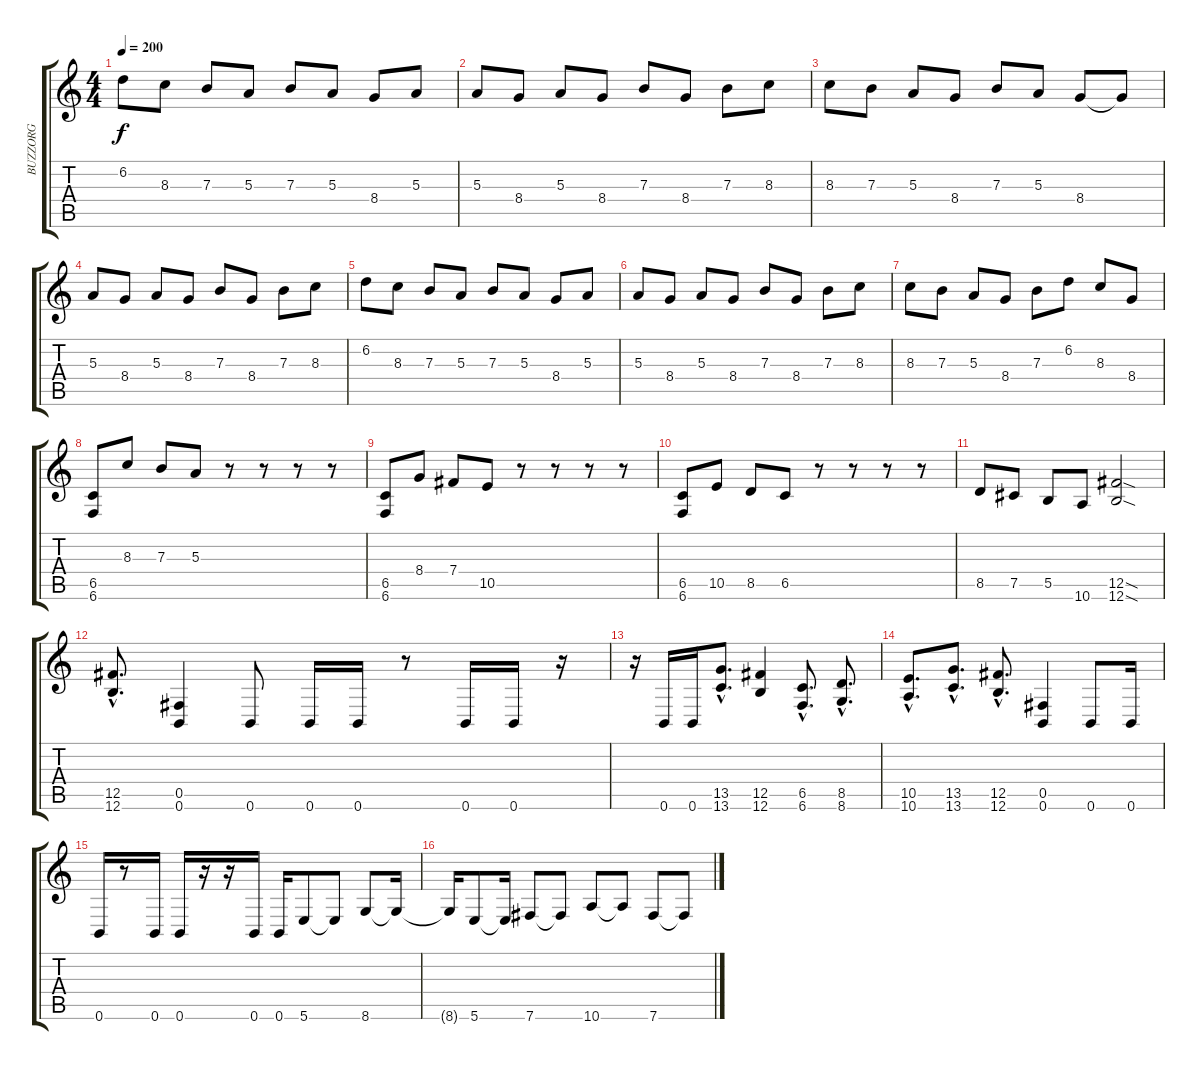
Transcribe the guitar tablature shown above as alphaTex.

\track ("BUZZORG" "BUZZORG") {instrument distortionguitar}
\staff {score tabs}
\tuning (Db4 Ab3 E3 B2 Gb2 B1) {hide}
\ts (4 4)
\tempo 200
\clef g2
\ks c
6.2.8{dy f} 8.3.8 7.3.8 5.3.8 7.3.8 5.3.8 8.4.8 5.3.8 |
5.3.8 8.4.8 5.3.8 8.4.8 7.3.8 8.4.8 7.3.8 8.3.8 |
8.3.8 7.3.8 5.3.8 8.4.8 7.3.8 5.3.8 8.4.8 8.4{t}.8 |
5.3.8 8.4.8 5.3.8 8.4.8 7.3.8 8.4.8 7.3.8 8.3.8 |
6.2.8 8.3.8 7.3.8 5.3.8 7.3.8 5.3.8 8.4.8 5.3.8 |
5.3.8 8.4.8 5.3.8 8.4.8 7.3.8 8.4.8 7.3.8 8.3.8 |
8.3.8 7.3.8 5.3.8 8.4.8 7.3.8 6.2.8 8.3.8 8.4.8 |
(6.5 6.6).8 8.3.8 7.3.8 5.3.8 r.8 r.8 r.8 r.8 |
(6.5 6.6).8 8.4.8 7.4.8 10.5.8 r.8 r.8 r.8 r.8 |
(6.5 6.6).8 10.5.8 8.5.8 6.5.8 r.8 r.8 r.8 r.8 |
8.5.8 7.5.8 5.5.8 10.6.8 (12.5{sod} 12.6{sod}).2 |
(12.5{hac} 12.6{hac}).8{d} (0.5 0.6).4 0.6.8 0.6.16 0.6.16 r.8 0.6.16 0.6.16 r.16 |
r.16 0.6.16 0.6.16 (13.5{hac} 13.6{hac}).8{d} (12.5 12.6).4 (6.5{hac} 6.6{hac}).8{d} (8.5{hac} 8.6{hac}).8{d} |
(10.5{hac} 10.6{hac}).8{d} (13.5{hac} 13.6{hac}).8{d} (12.5{hac} 12.6{hac}).8{d} (0.5 0.6).4 0.6.8 0.6.16 |
0.6.16 r.8 0.6.16 0.6.16 r.16 r.16 0.6.16 0.6.16 5.6.8 5.6{t}.8 8.6.8 8.6{t}.16 |
8.6{t}.16 5.6.8 5.6{t}.16 7.6.8 7.6{t}.8 10.6.8 10.6{t}.8 7.6.8 7.6{t}.8
